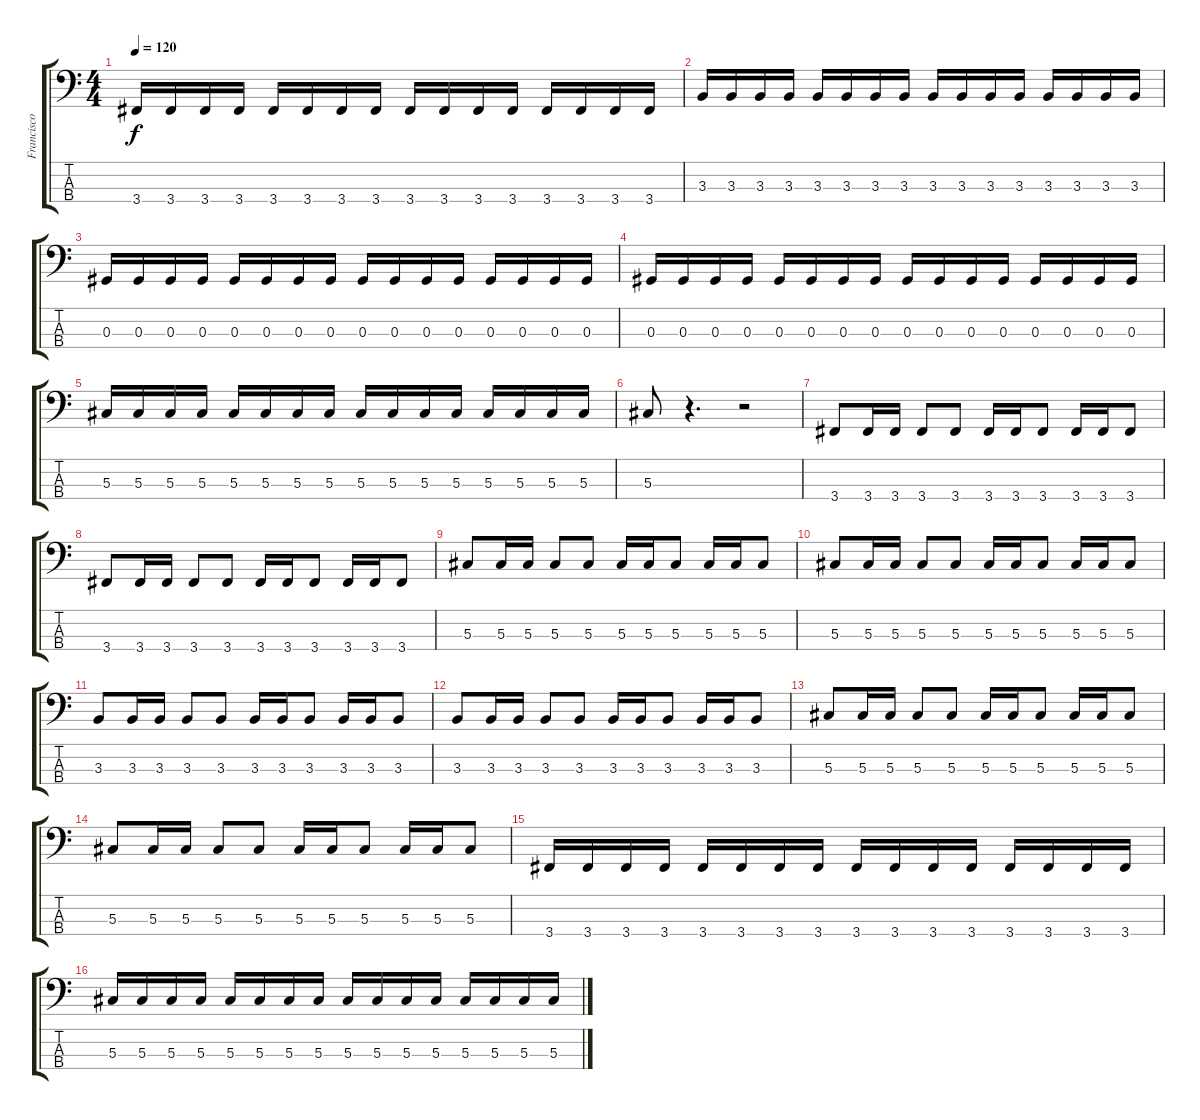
\track ("Francisco Fidalgo" "Francisco ") {instrument electricbasspick}
\staff {score tabs}
\tuning (Gb2 Db2 Ab1 Eb1) {hide}
\ts (4 4)
\tempo 120
\clef f4
\ks c
3.4.16{dy f} 3.4.16 3.4.16 3.4.16 3.4.16 3.4.16 3.4.16 3.4.16 3.4.16 3.4.16 3.4.16 3.4.16 3.4.16 3.4.16 3.4.16 3.4.16 |
3.3.16 3.3.16 3.3.16 3.3.16 3.3.16 3.3.16 3.3.16 3.3.16 3.3.16 3.3.16 3.3.16 3.3.16 3.3.16 3.3.16 3.3.16 3.3.16 |
0.3.16 0.3.16 0.3.16 0.3.16 0.3.16 0.3.16 0.3.16 0.3.16 0.3.16 0.3.16 0.3.16 0.3.16 0.3.16 0.3.16 0.3.16 0.3.16 |
0.3.16 0.3.16 0.3.16 0.3.16 0.3.16 0.3.16 0.3.16 0.3.16 0.3.16 0.3.16 0.3.16 0.3.16 0.3.16 0.3.16 0.3.16 0.3.16 |
5.3.16 5.3.16 5.3.16 5.3.16 5.3.16 5.3.16 5.3.16 5.3.16 5.3.16 5.3.16 5.3.16 5.3.16 5.3.16 5.3.16 5.3.16 5.3.16 |
5.3.8 r.4{d} r.2 |
3.4.8 3.4.16 3.4.16 3.4.8 3.4.8 3.4.16 3.4.16 3.4.8 3.4.16 3.4.16 3.4.8 |
3.4.8 3.4.16 3.4.16 3.4.8 3.4.8 3.4.16 3.4.16 3.4.8 3.4.16 3.4.16 3.4.8 |
5.3.8 5.3.16 5.3.16 5.3.8 5.3.8 5.3.16 5.3.16 5.3.8 5.3.16 5.3.16 5.3.8 |
5.3.8 5.3.16 5.3.16 5.3.8 5.3.8 5.3.16 5.3.16 5.3.8 5.3.16 5.3.16 5.3.8 |
3.3.8 3.3.16 3.3.16 3.3.8 3.3.8 3.3.16 3.3.16 3.3.8 3.3.16 3.3.16 3.3.8 |
3.3.8 3.3.16 3.3.16 3.3.8 3.3.8 3.3.16 3.3.16 3.3.8 3.3.16 3.3.16 3.3.8 |
5.3.8 5.3.16 5.3.16 5.3.8 5.3.8 5.3.16 5.3.16 5.3.8 5.3.16 5.3.16 5.3.8 |
5.3.8 5.3.16 5.3.16 5.3.8 5.3.8 5.3.16 5.3.16 5.3.8 5.3.16 5.3.16 5.3.8 |
3.4.16 3.4.16 3.4.16 3.4.16 3.4.16 3.4.16 3.4.16 3.4.16 3.4.16 3.4.16 3.4.16 3.4.16 3.4.16 3.4.16 3.4.16 3.4.16 |
5.3.16 5.3.16 5.3.16 5.3.16 5.3.16 5.3.16 5.3.16 5.3.16 5.3.16 5.3.16 5.3.16 5.3.16 5.3.16 5.3.16 5.3.16 5.3.16
